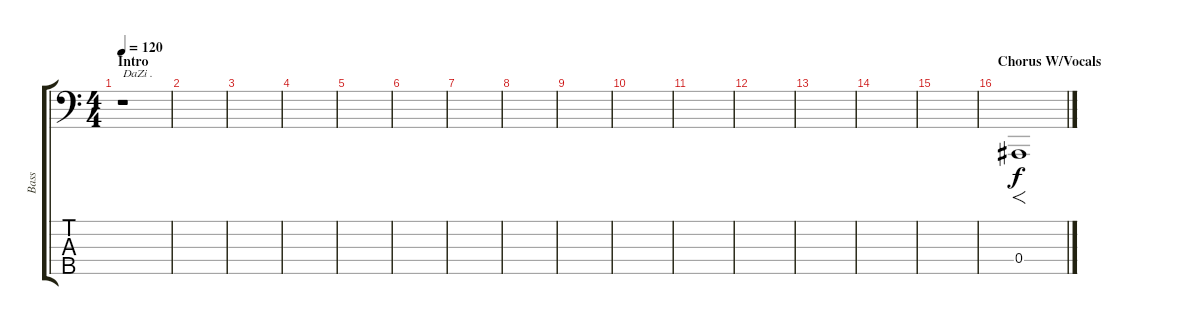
\track ("Bass" "Bass") {instrument electricbassfinger}
\staff {score tabs}
\tuning (Db2 Ab1 Eb1 Bb0 F0) {hide}
\ts (4 4)
\section ("" "Intro")
\tempo 120
\clef f4
\ks c
r.1{txt "DaZi ." dy f instrument electricbassfinger} |
|
|
|
|
|
|
|
|
|
|
|
|
|
|
\section ("" "Chorus W/Vocals")
0.4.1{f}
